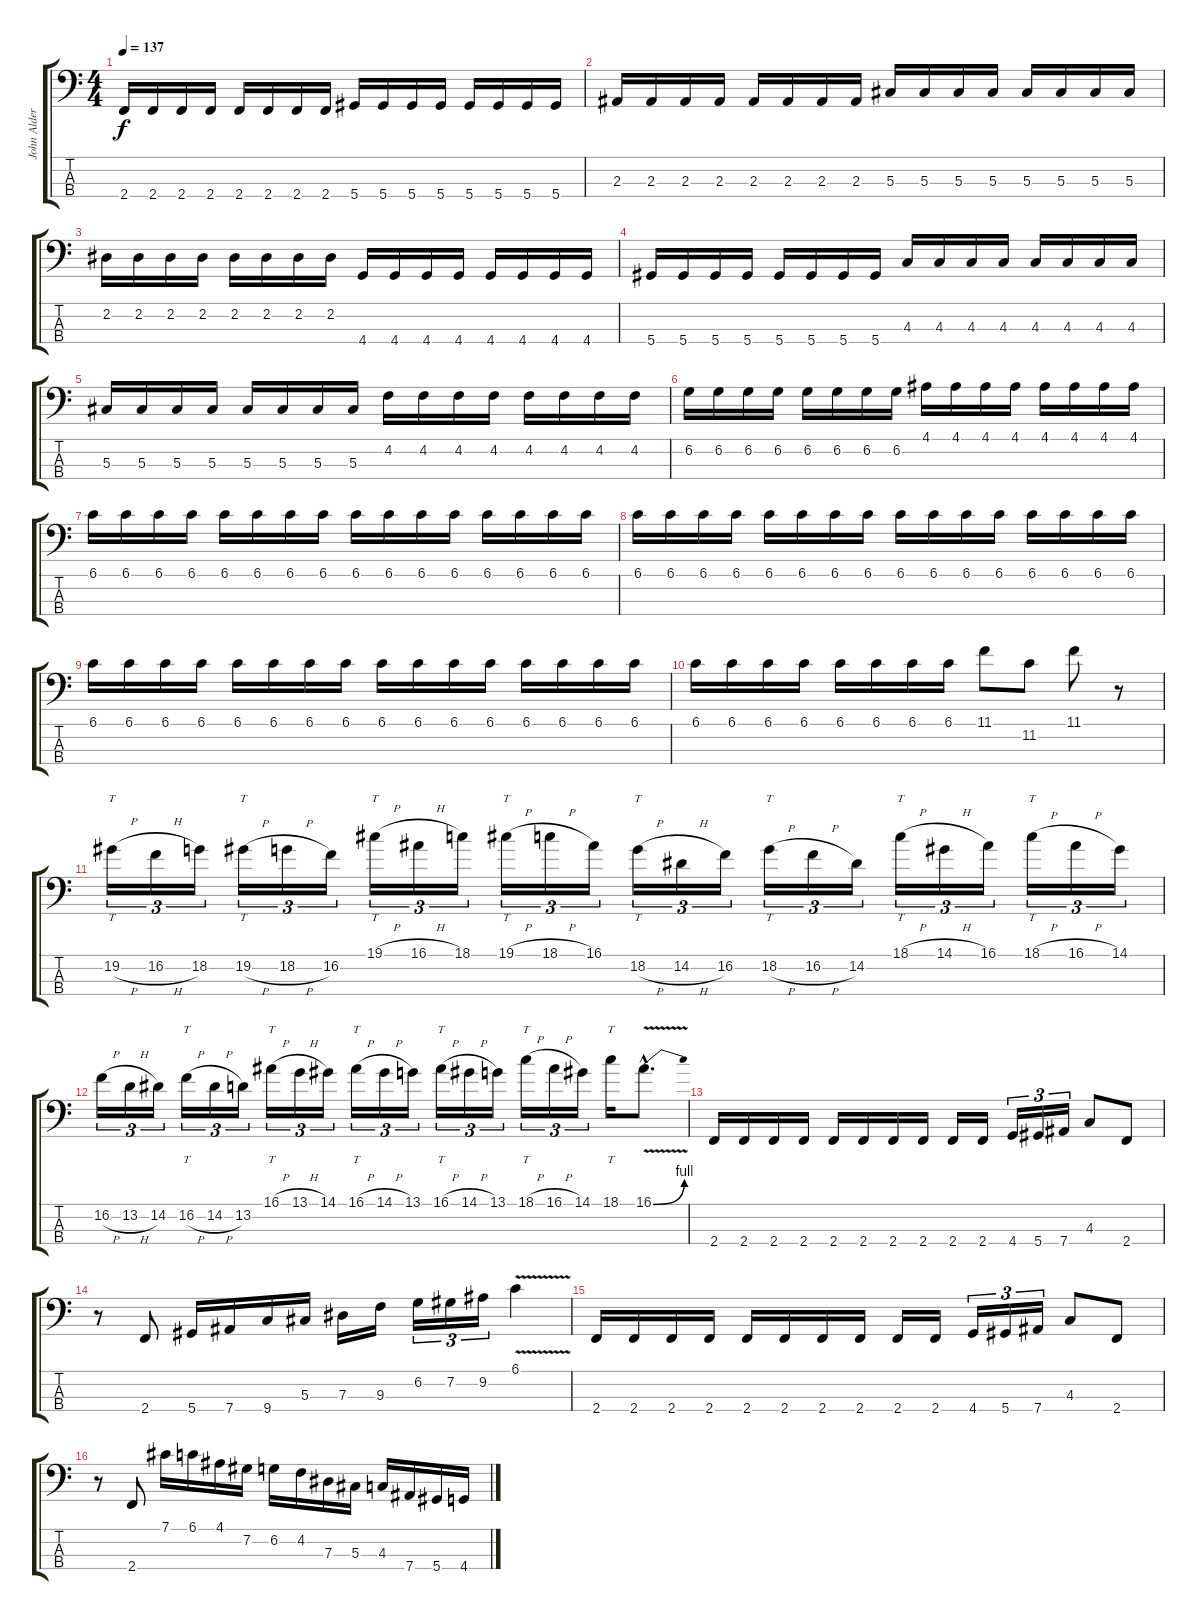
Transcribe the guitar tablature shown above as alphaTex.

\track ("John Alderete" "John Alder") {instrument electricbassfinger}
\staff {score tabs}
\tuning (Gb2 Db2 Ab1 Eb1) {hide}
\ts (4 4)
\tempo 137
\clef f4
\ks c
2.4.16{dy f} 2.4.16 2.4.16 2.4.16 2.4.16 2.4.16 2.4.16 2.4.16 5.4.16 5.4.16 5.4.16 5.4.16 5.4.16 5.4.16 5.4.16 5.4.16 |
2.3.16 2.3.16 2.3.16 2.3.16 2.3.16 2.3.16 2.3.16 2.3.16 5.3.16 5.3.16 5.3.16 5.3.16 5.3.16 5.3.16 5.3.16 5.3.16 |
2.2.16 2.2.16 2.2.16 2.2.16 2.2.16 2.2.16 2.2.16 2.2.16 4.4.16 4.4.16 4.4.16 4.4.16 4.4.16 4.4.16 4.4.16 4.4.16 |
5.4.16 5.4.16 5.4.16 5.4.16 5.4.16 5.4.16 5.4.16 5.4.16 4.3.16 4.3.16 4.3.16 4.3.16 4.3.16 4.3.16 4.3.16 4.3.16 |
5.3.16 5.3.16 5.3.16 5.3.16 5.3.16 5.3.16 5.3.16 5.3.16 4.2.16 4.2.16 4.2.16 4.2.16 4.2.16 4.2.16 4.2.16 4.2.16 |
6.2.16 6.2.16 6.2.16 6.2.16 6.2.16 6.2.16 6.2.16 6.2.16 4.1.16 4.1.16 4.1.16 4.1.16 4.1.16 4.1.16 4.1.16 4.1.16 |
6.1.16 6.1.16 6.1.16 6.1.16 6.1.16 6.1.16 6.1.16 6.1.16 6.1.16 6.1.16 6.1.16 6.1.16 6.1.16 6.1.16 6.1.16 6.1.16 |
6.1.16 6.1.16 6.1.16 6.1.16 6.1.16 6.1.16 6.1.16 6.1.16 6.1.16 6.1.16 6.1.16 6.1.16 6.1.16 6.1.16 6.1.16 6.1.16 |
6.1.16 6.1.16 6.1.16 6.1.16 6.1.16 6.1.16 6.1.16 6.1.16 6.1.16 6.1.16 6.1.16 6.1.16 6.1.16 6.1.16 6.1.16 6.1.16 |
6.1.16 6.1.16 6.1.16 6.1.16 6.1.16 6.1.16 6.1.16 6.1.16 11.1.8 11.2.8 11.1.8 r.8 |
19.2{h}.16{tt tu (3 2)} 16.2{h}.16{tu (3 2)} 18.2.16{tu (3 2)} 19.2{h}.16{tt tu (3 2)} 18.2{h}.16{tu (3 2)} 16.2.16{tu (3 2)} 19.1{h}.16{tt tu (3 2)} 16.1{h}.16{tu (3 2)} 18.1.16{tu (3 2)} 19.1{h}.16{tt tu (3 2)} 18.1{h}.16{tu (3 2)} 16.1.16{tu (3 2)} 18.2{h}.16{tt tu (3 2)} 14.2{h}.16{tu (3 2)} 16.2.16{tu (3 2)} 18.2{h}.16{tt tu (3 2)} 16.2{h}.16{tu (3 2)} 14.2.16{tu (3 2)} 18.1{h}.16{tt tu (3 2)} 14.1{h}.16{tu (3 2)} 16.1.16{tu (3 2)} 18.1{h}.16{tt tu (3 2)} 16.1{h}.16{tu (3 2)} 14.1.16{tu (3 2)} |
16.2{h}.16{tu (3 2)} 13.2{h}.16{tu (3 2)} 14.2.16{tu (3 2)} 16.2{h}.16{tt tu (3 2)} 14.2{h}.16{tu (3 2)} 13.2.16{tu (3 2)} 16.1{h}.16{tt tu (3 2)} 13.1{h}.16{tu (3 2)} 14.1.16{tu (3 2)} 16.1{h}.16{tt tu (3 2)} 14.1{h}.16{tu (3 2)} 13.1.16{tu (3 2)} 16.1{h}.16{tt tu (3 2)} 14.1{h}.16{tu (3 2)} 13.1.16{tu (3 2)} 18.1{h}.16{tt tu (3 2)} 16.1{h}.16{tu (3 2)} 14.1.16{tu (3 2)} 18.1.16{tt} 16.1{be (bend 0 0 60 4) v hac}.8{d} |
2.4.16 2.4.16 2.4.16 2.4.16 2.4.16 2.4.16 2.4.16 2.4.16 2.4.16 2.4.16 4.4.16{tu (3 2)} 5.4.16{tu (3 2)} 7.4.16{tu (3 2)} 4.3.8 2.4.8 |
r.8 2.4.8 5.4.16 7.4.16 9.4.16 5.3.16 7.3.16 9.3.16 6.2.16{tu (3 2)} 7.2.16{tu (3 2)} 9.2.16{tu (3 2)} 6.1{v}.4 |
2.4.16 2.4.16 2.4.16 2.4.16 2.4.16 2.4.16 2.4.16 2.4.16 2.4.16 2.4.16 4.4.16{tu (3 2)} 5.4.16{tu (3 2)} 7.4.16{tu (3 2)} 4.3.8 2.4.8 |
r.8 2.4.8 7.1.16 6.1.16 4.1.16 7.2.16 6.2.16 4.2.16 7.3.16 5.3.16 4.3.16 7.4.16 5.4.16 4.4.16
